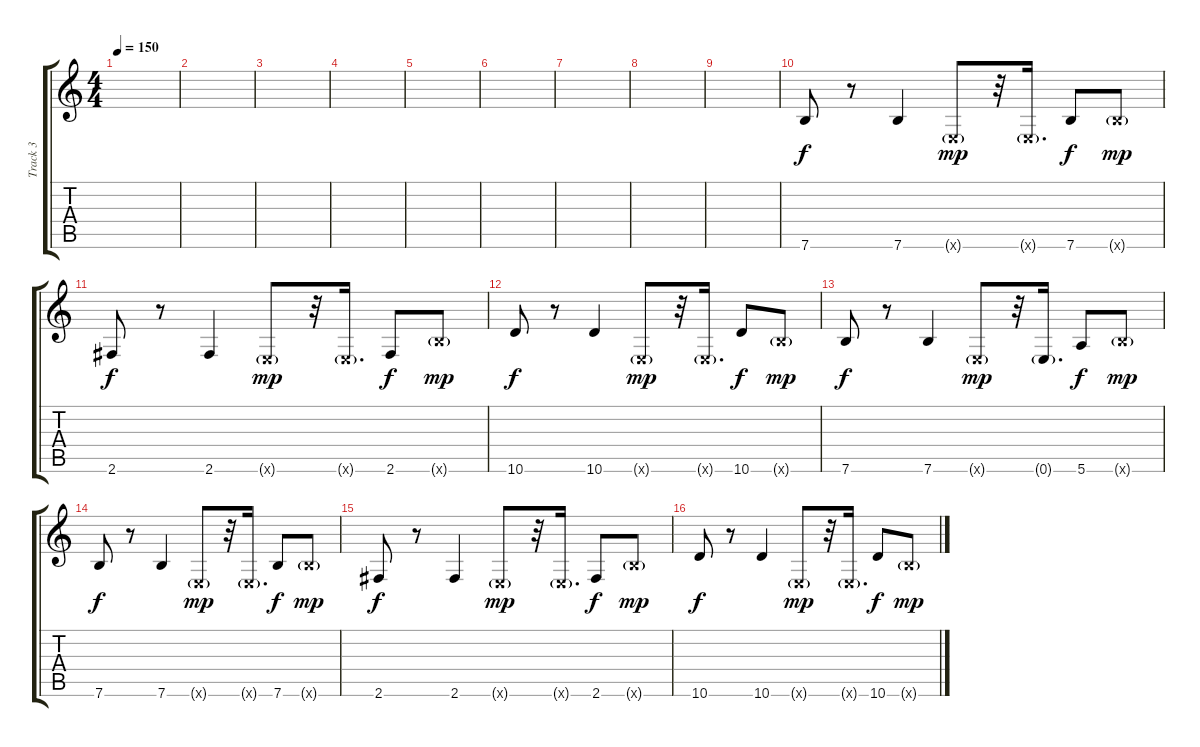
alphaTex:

\track ("Track 3" "Track 3") {instrument electricbasspick}
\staff {score tabs}
\tuning (E4 B3 G3 D3 A2 E2) {hide}
\ts (4 4)
\tempo 150
\clef g2
\ks c
|
|
|
|
|
|
|
|
|
7.6.8{dy f} r.8 7.6.4 0.6{g x}.8{dy mp} r.32 0.6{g x}.16{d} 7.6.8{dy f} 7.6{g x}.8{dy mp} |
2.6.8{dy f} r.8 2.6.4 0.6{g x}.8{dy mp} r.32 0.6{g x}.16{d} 2.6.8{dy f} 7.6{g x}.8{dy mp} |
10.6.8{dy f} r.8 10.6.4 0.6{g x}.8{dy mp} r.32 0.6{g x}.16{d} 10.6.8{dy f} 7.6{g x}.8{dy mp} |
7.6.8{dy f} r.8 7.6.4 0.6{g x}.8{dy mp} r.32 0.6{g}.16{d} 5.6.8{dy f} 7.6{g x}.8{dy mp} |
7.6.8{dy f} r.8 7.6.4 0.6{g x}.8{dy mp} r.32 0.6{g x}.16{d} 7.6.8{dy f} 7.6{g x}.8{dy mp} |
2.6.8{dy f} r.8 2.6.4 0.6{g x}.8{dy mp} r.32 0.6{g x}.16{d} 2.6.8{dy f} 7.6{g x}.8{dy mp} |
10.6.8{dy f} r.8 10.6.4 0.6{g x}.8{dy mp} r.32 0.6{g x}.16{d} 10.6.8{dy f} 7.6{g x}.8{dy mp}
